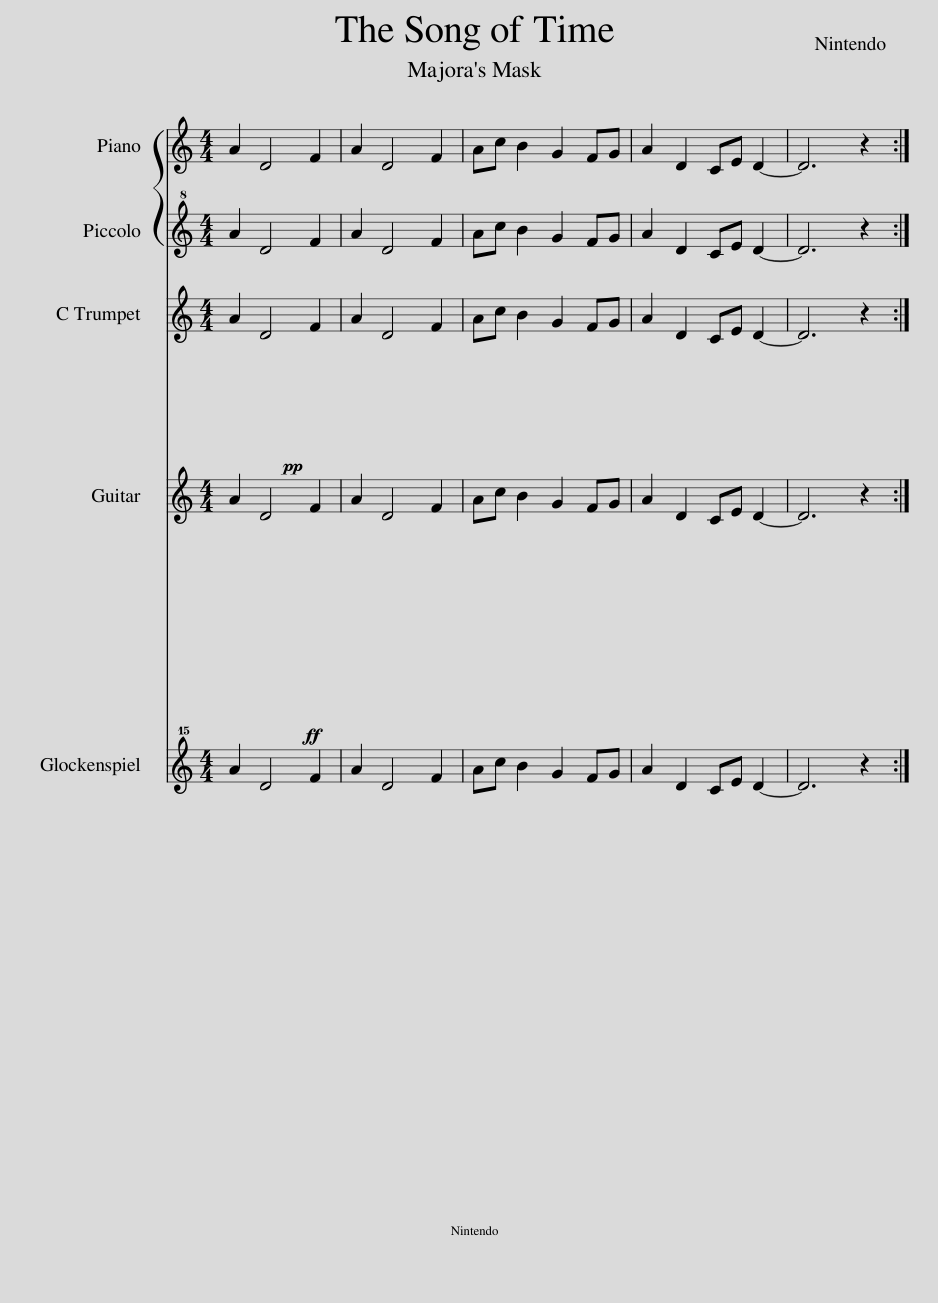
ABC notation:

X:1
%%score { 1 2 } 3 4 5
L:1/8
M:4/4
I:linebreak $
K:C
V:1 treble
V:2 treble+8
V:3 treble
V:4 treble
V:5 treble+15
V:1
 A2 D4 F2 | A2 D4 F2 | Ac B2 G2 FG | A2 D2 CE D2- | D6 z2 :| %5
V:2
 A2 D4 F2 | A2 D4 F2 | Ac B2 G2 FG | A2 D2 CE D2- | D6 z2 :| %5
V:3
!pp! A2 D4 F2 | A2 D4 F2 | Ac B2 G2 FG | A2 D2 CE D2- | D6 z2 :| %5
V:4
!ff! A2 D4 F2 | A2 D4 F2 | Ac B2 G2 FG | A2 D2 CE D2- | D6 z2 :| %5
V:5
 A2 D4 F2 | A2 D4 F2 | Ac B2 G2 FG | A2 D2 CE D2- | D6 z2 :| %5
